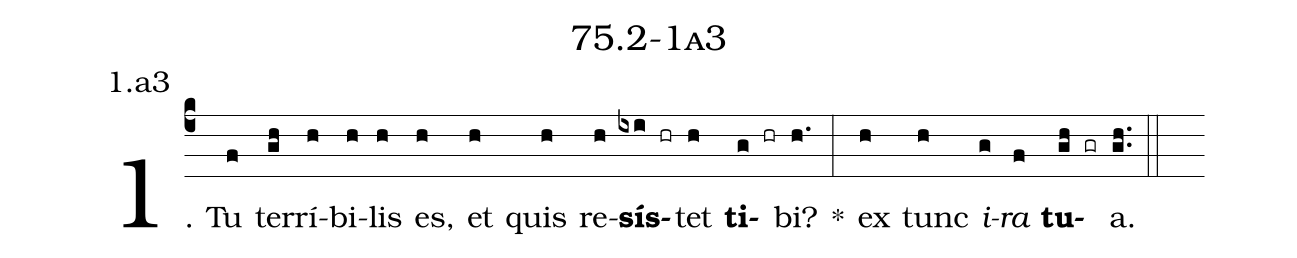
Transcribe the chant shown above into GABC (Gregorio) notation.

name: 75.2-1a3;
annotation: 1.a3;
%%
(c4)1. Tu(f) ter(gh)rí(h)bi(h)lis(h) es,(h) et(h) quis(h) re(h)<b>sís</b>(ixi hr)tet(h) <b>ti</b>(g hr)bi?(h.) *(:) ex(h) tunc(h) <i>i</i>(g)<i>ra</i>(f) <b>tu</b>(gh gr)a.(gh..) (::)


%E(h) u(h) o(g) u(f) a(gh) e.(gh..) (::)
